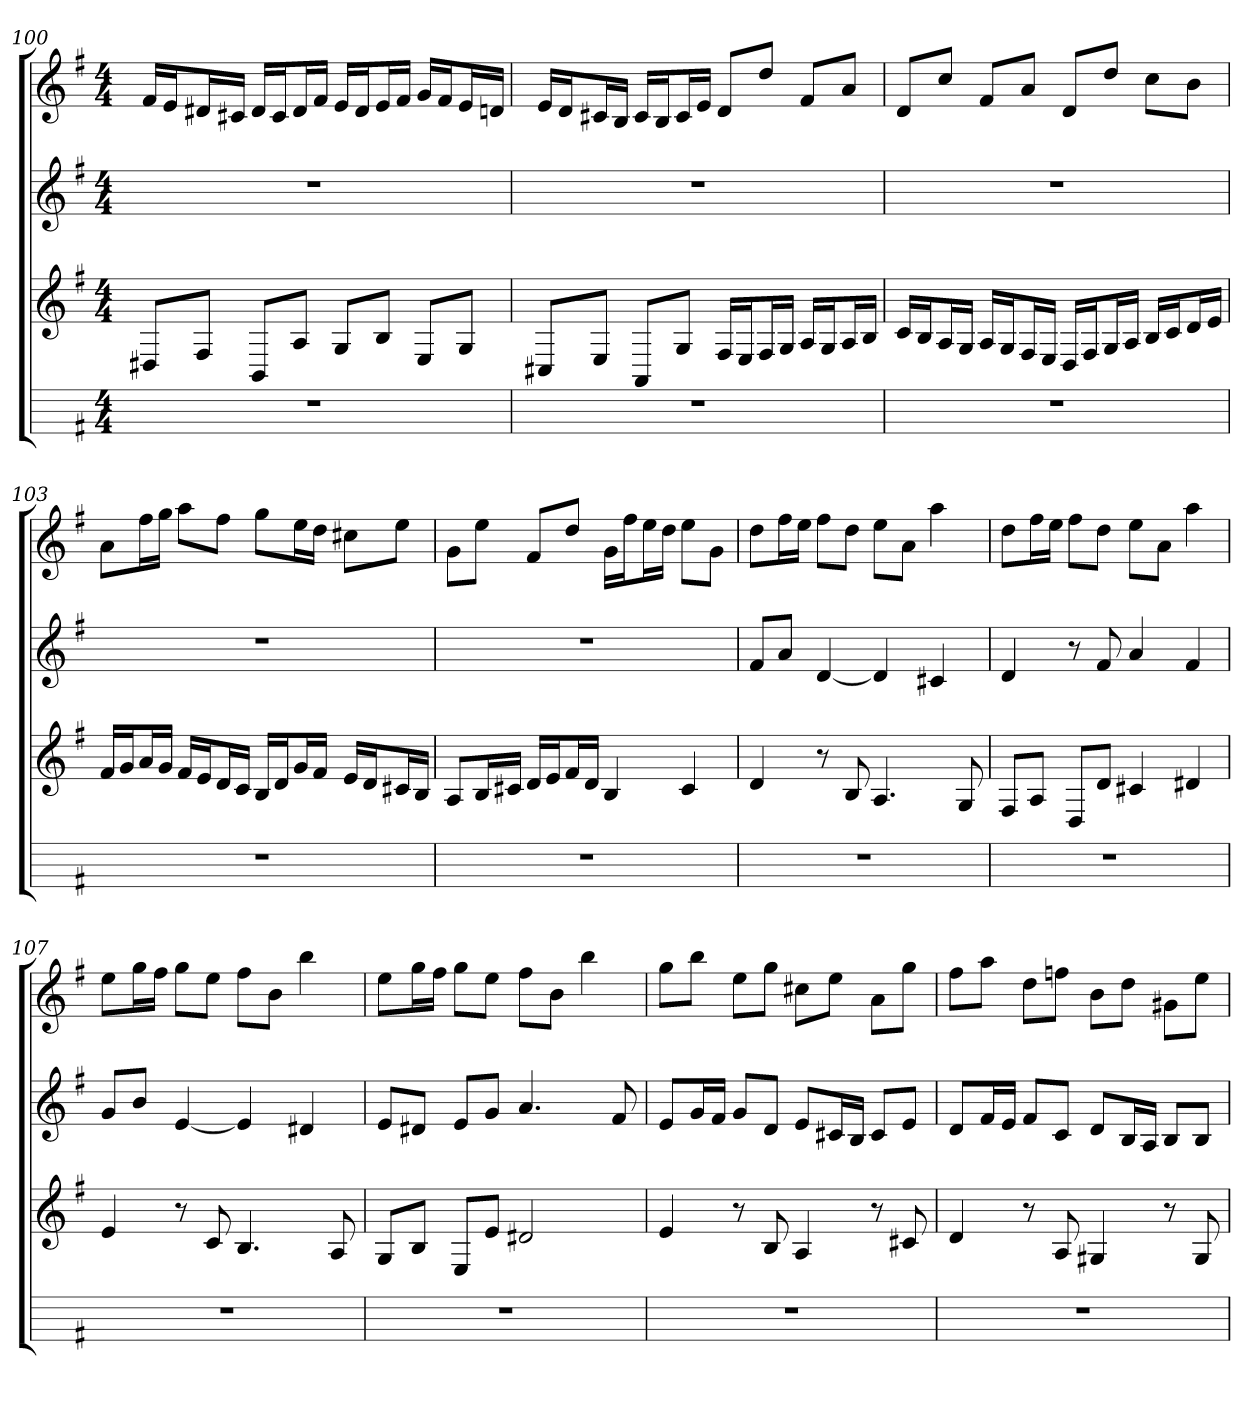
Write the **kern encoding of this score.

**kern	**kern	**kern	**kern
*part4	*part3	*part2	*part1
*staff4	*staff3	*staff2	*staff1
*k[f#]	*k[f#]	*k[f#]	*k[f#]
*M4/4	*M4/4	*M4/4	*M4/4
=100	=100	=100	=100
1r	8D#XL	1r	16f#LL
.	.	.	16eJ
.	8F#J	.	16d#XL
.	.	.	16c#XJJ
.	8BBL	.	16d#LL
.	.	.	16c#J
.	8AJ	.	16d#L
.	.	.	16f#JJ
.	8GL	.	16eLL
.	.	.	16d#J
.	8BJ	.	16eL
.	.	.	16f#JJ
.	8EL	.	16gLL
.	.	.	16f#J
.	8GJ	.	16eL
.	.	.	16dnJJ
=101	=101	=101	=101
1r	8C#XL	1r	16eLL
.	.	.	16dJ
.	8EJ	.	16c#XL
.	.	.	16BJJ
.	8AAL	.	16c#LL
.	.	.	16BJ
.	8GJ	.	16c#L
.	.	.	16eJJ
.	16F#LL	.	8dL
.	16EJ	.	.
.	16F#L	.	8ddJ
.	16GJJ	.	.
.	16ALL	.	8f#L
.	16GJ	.	.
.	16AL	.	8aJ
.	16BJJ	.	.
=102	=102	=102	=102
1r	16cLL	1r	8dL
.	16BJ	.	.
.	16AL	.	8ccJ
.	16GJJ	.	.
.	16ALL	.	8f#L
.	16GJ	.	.
.	16F#L	.	8aJ
.	16EJJ	.	.
.	16DLL	.	8dL
.	16F#J	.	.
.	16GL	.	8ddJ
.	16AJJ	.	.
.	16BLL	.	8ccL
.	16cJ	.	.
.	16dL	.	8bJ
.	16eJJ	.	.
=103	=103	=103	=103
1r	16f#LL	1r	8aL
.	16gJ	.	.
.	16aL	.	16ff#L
.	16gJJ	.	16ggJJ
.	16f#LL	.	8aaL
.	16eJ	.	.
.	16dL	.	8ff#J
.	16cJJ	.	.
.	16BLL	.	8ggL
.	16dJ	.	.
.	16gL	.	16eeL
.	16f#JJ	.	16ddJJ
.	16eLL	.	8cc#XL
.	16dJ	.	.
.	16c#XL	.	8eeJ
.	16BJJ	.	.
=104	=104	=104	=104
1r	8AL	1r	8gL
.	16BL	.	8eeJ
.	16c#XJJ	.	.
.	16dLL	.	8f#L
.	16eJ	.	.
.	16f#L	.	8ddJ
.	16dJJ	.	.
.	4B	.	16gLL
.	.	.	16ff#J
.	.	.	16eeL
.	.	.	16ddJJ
.	4c#	.	8eeL
.	.	.	8gJ
=105	=105	=105	=105
1r	4d	8f#L	8ddL
.	.	8aJ	16ff#L
.	.	.	16eeJJ
.	8r	[4d	8ff#L
.	8B	.	8ddJ
.	4.A	4d]	8eeL
.	.	.	8aJ
.	.	4c#X	4aa
.	8G	.	.
=106	=106	=106	=106
1r	8F#L	4d	8ddL
.	8AJ	.	16ff#L
.	.	.	16eeJJ
.	8DL	8r	8ff#L
.	8dJ	8f#	8ddJ
.	4c#X	4a	8eeL
.	.	.	8aJ
.	4d#X	4f#	4aa
=107	=107	=107	=107
1r	4e	8gL	8eeL
.	.	8bJ	16ggL
.	.	.	16ff#JJ
.	8r	[4e	8ggL
.	8c	.	8eeJ
.	4.B	4e]	8ff#L
.	.	.	8bJ
.	.	4d#X	4bb
.	8A	.	.
=108	=108	=108	=108
1r	8GL	8eL	8eeL
.	8BJ	8d#XJ	16ggL
.	.	.	16ff#JJ
.	8EL	8eL	8ggL
.	8eJ	8gJ	8eeJ
.	2d#X	4.a	8ff#L
.	.	.	8bJ
.	.	.	4bb
.	.	8f#	.
=109	=109	=109	=109
1r	4e	8eL	8ggL
.	.	16gL	8bbJ
.	.	16f#JJ	.
.	8r	8gL	8eeL
.	8B	8dJ	8ggJ
.	4A	8eL	8cc#XL
.	.	16c#XL	8eeJ
.	.	16BJJ	.
.	8r	8c#L	8aL
.	8c#X	8eJ	8ggJ
=110	=110	=110	=110
1r	4d	8dL	8ff#L
.	.	16f#L	8aaJ
.	.	16eJJ	.
.	8r	8f#L	8ddL
.	8A	8cJ	8ffnJ
.	4G#X	8dL	8bL
.	.	16BL	8ddJ
.	.	16AJJ	.
.	8r	8BL	8g#XL
.	8G#	8BJ	8eeJ
=	=	=	=
*-	*-	*-	*-
